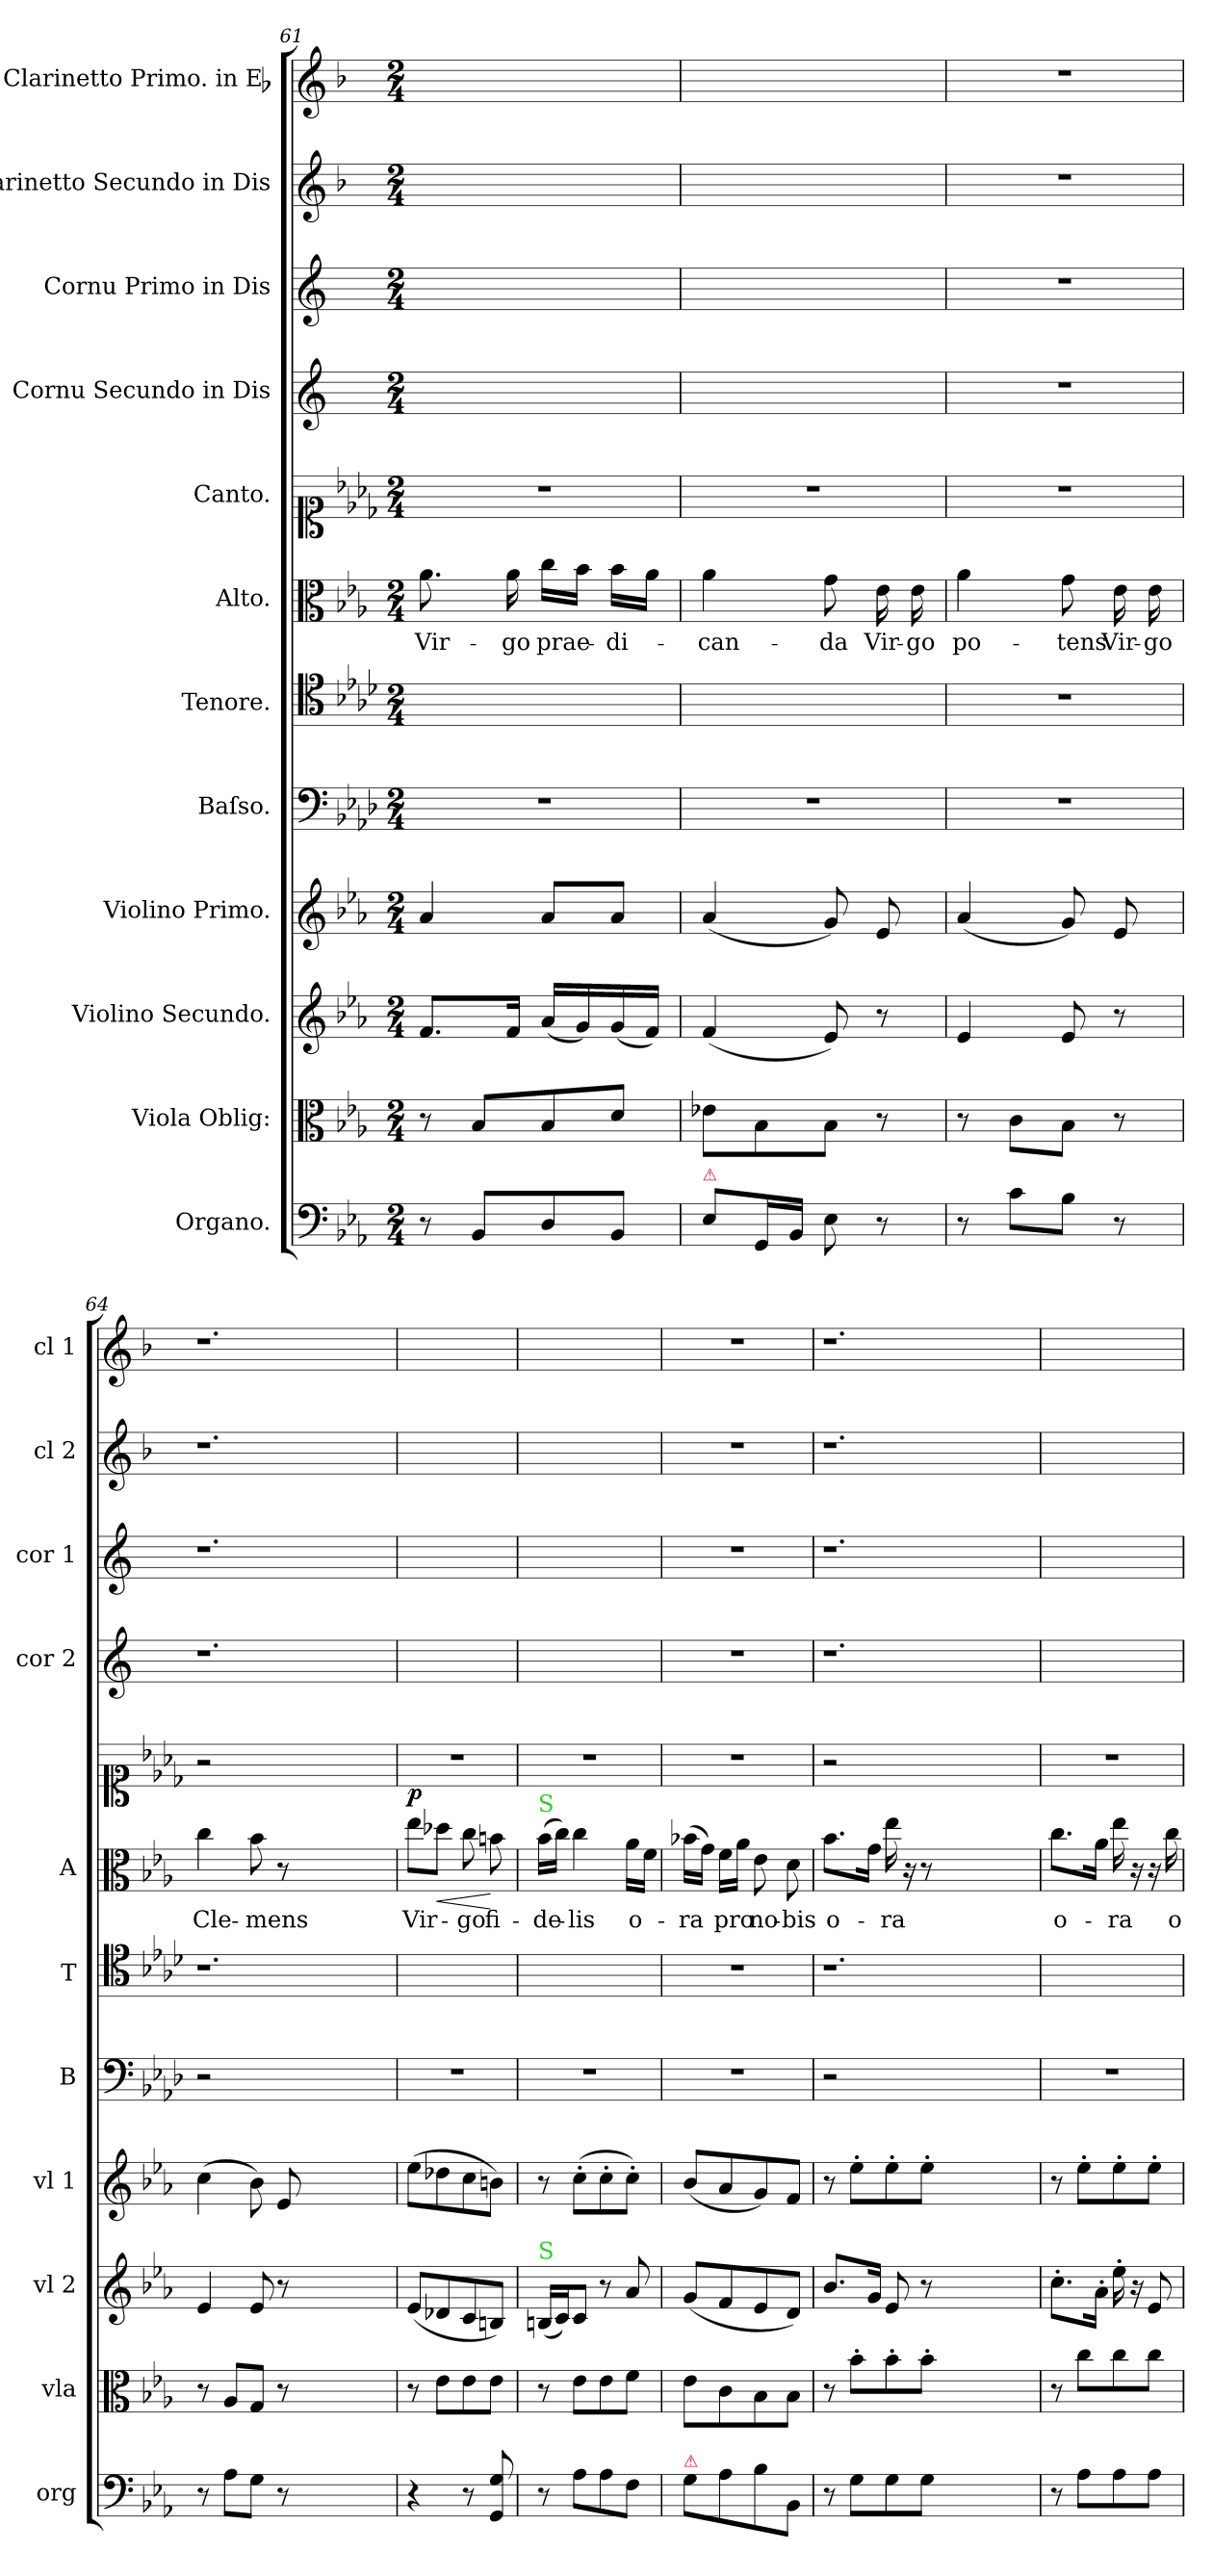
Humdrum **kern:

**kern	**kern	**kern	**kern	**kern	**kern	**kern	**text	**dynam	**kern	**kern	**kern	**kern	**kern
*part12	*part11	*part10	*part9	*part8	*part7	*part6	*part6	*part6	*part5	*part4	*part3	*part2	*part1
*staff12	*staff11	*staff10	*staff9	*staff8	*staff7	*staff6	*staff6	*staff6	*staff5	*staff4	*staff3	*staff2	*staff1
*I"Organo.	*I"Viola Oblig:	*I"Violino Secundo.	*I"Violino Primo.	*I"Baſso.	*I"Tenore.	*I"Alto.	*	*	*I"Canto.	*I"Cornu Secundo in Dis	*I"Cornu Primo in Dis	*I"Clarinetto Secundo in Dis	*I"Clarinetto Primo. in Eb
*I'org	*I'vla	*I'vl 2	*I'vl 1	*I'B	*I'T	*I'A	*	*	*	*I'cor 2	*I'cor 1	*I'cl 2	*I'cl 1
*clefF4	*clefC3	*clefG2	*clefG2	*clefF4	*clefC4	*clefC3	*	*	*clefC1	*clefG2	*clefG2	*clefG2	*clefG2
*	*	*	*	*	*	*	*	*	*	*ITrd5c9	*ITrd5c9	*ITrd1c2	*ITrd1c2
*k[b-e-a-]	*k[b-e-a-]	*k[b-e-a-]	*k[b-e-a-]	*k[b-e-a-d-]	*k[b-e-a-d-]	*k[b-e-a-]	*	*	*k[b-e-a-d-]	*	*	*k[b-e-a-]	*k[b-e-a-]
*M2/4	*M2/4	*M2/4	*M2/4	*M2/4	*M2/4	*M2/4	*	*	*M2/4	*M2/4	*M2/4	*M2/4	*M2/4
=61	=61	=61	=61	=61	=61	=61	=61	=61	=61	=61	=61	=61	=61
8r	8r	8.f/L	4a-/	2r	2ryy	8.a-\	Vir-	.	2r	2ryy	2ryy	2ryy	2ryy
8BB-/L	8B-/L	.	.	.	.	.	.	.	.	.	.	.	.
.	.	16f/Jk	.	.	.	16a-\	-go	.	.	.	.	.	.
8D/	8B-/	(16a-/LL	8a-/L	.	.	16cc\LL	prae-	.	.	.	.	.	.
.	.	16g/)	.	.	.	16b-\JJ	.	.	.	.	.	.	.
8BB-/J	8d/J	(16g/	8a-/J	.	.	16b-\LL	-di-	.	.	.	.	.	.
.	.	16f/JJ)	.	.	.	16a-\JJ	.	.	.	.	.	.	.
=62	=62	=62	=62	=62	=62	=62	=62	=62	=62	=62	=62	=62	=62
!LO:TX:a:color=crimson:t=⚠	!	!	!	!	!	!	!	!	!	!	!	!	!
8E-\L	8e-X\L	(4f/	(4a-/	2r	2ryy	4a-\	-can-	.	2r	2ryy	2ryy	2ryy	2ryy
16GG/L	8B-\	.	.	.	.	.	.	.	.	.	.	.	.
16BB-/JJ	.	.	.	.	.	.	.	.	.	.	.	.	.
8E-\	8B-\J	8e-/)	8g/)	.	.	8g\	-da	.	.	.	.	.	.
8r	8r	8r	8e-/	.	.	16e-\	Vir-	.	.	.	.	.	.
.	.	.	.	.	.	16e-\	-go	.	.	.	.	.	.
=63	=63	=63	=63	=63	=63	=63	=63	=63	=63	=63	=63	=63	=63
8r	8r	4e-/	(4a-/	2r	2r	4a-\	po-	.	2r	2r	2r	2r	2r
8c\L	8c\L	.	.	.	.	.	.	.	.	.	.	.	.
8B-\J	8B-\J	8e-/	8g/)	.	.	8g\	-tens	.	.	.	.	.	.
8r	8r	8r	8e-/	.	.	16e-\	Vir-	.	.	.	.	.	.
.	.	.	.	.	.	16e-\	-go	.	.	.	.	.	.
=64	=64	=64	=64	=64	=64	=64	=64	=64	=64	=64	=64	=64	=64
8r	8r	4e-/	(4cc\	2r	1.r	4cc\	Cle-	.	2r	1.r	1.r	1.r	1.r
8A-\L	8A-/L	.	.	.	.	.	.	.	.	.	.	.	.
8G\J	8G/J	8e-/	8b-\)	.	.	8b-\	-mens	.	.	.	.	.	.
8r	8r	8r	8e-/	.	.	8r	.	.	.	.	.	.	.
1ryy	1ryy	1ryy	1ryy	1ryy	.	1ryy	.	.	1ryy	.	.	.	.
=65	=65	=65	=65	=65	=65	=65	=65	=65	=65	=65	=65	=65	=65
!	!	!	!	!	!	!	!	!LO:DY:b	!	!	!	!	!
4r	8r	(8e-/L	(8ee-\L	2r	2ryy	8ee-\L	Vir-	p	2r	2ryy	2ryy	2ryy	2ryy
!	!	!	!	!	!	!	!	!LO:HP:b	!	!	!	!	!
.	8e-\L	8d-X/	8dd-X\	.	.	8dd-X\J	.	<	.	.	.	.	.
8r	8e-\	8c/	8cc\	.	.	8cc\	-go	.	.	.	.	.	.
8GG/ 8G/	8e-\J	8Bn/J)	8bn\J)	.	.	8bn\	fi-	[	.	.	.	.	.
=66	=66	=66	=66	=66	=66	=66	=66	=66	=66	=66	=66	=66	=66
!	!	!	!	!	!	!LO:TX:a:color=limegreen:t=S	!	!	!	!	!	!	!
!	!	!LO:TX:a:color=limegreen:t=S	!	!	!	!	!	!	!	!	!	!	!
!	!	!	!	!	!	!	!	!LO:DY:b	!	!	!	!	!
8r	8r	(16Bn/LL	8r	2r	2ryy	(16b-\LL	-de-	fort	2r	2ryy	2ryy	2ryy	2ryy
.	.	16c/J)	.	.	.	16cc\JJ)	.	.	.	.	.	.	.
8A-\L	8e-\L	8c/J	(8cc'\L	.	.	4cc\	-lis	.	.	.	.	.	.
8A-\	8e-\	8r	8cc'\	.	.	.	.	.	.	.	.	.	.
8F\J	8f\J	8a-/	8cc'\J)	.	.	16a-\LL	o-	.	.	.	.	.	.
.	.	.	.	.	.	16f\JJ	.	.	.	.	.	.	.
=67	=67	=67	=67	=67	=67	=67	=67	=67	=67	=67	=67	=67	=67
!LO:TX:a:color=crimson:t=⚠	!	!	!	!	!	!	!	!	!	!	!	!	!
8G\L	8e-\L	(8g/L	(8b-/L	2r	2r	(16b-X\LL	-ra	.	2r	2r	2r	2r	2r
.	.	.	.	.	.	16g\JJ)	.	.	.	.	.	.	.
8A-\	8c\	8f/	8a-/	.	.	16f\LL	pro	.	.	.	.	.	.
.	.	.	.	.	.	16a-\JJ	.	.	.	.	.	.	.
8B-\	8B-\	8e-/	8g/)	.	.	8e-\	no-	.	.	.	.	.	.
8BB-/J	8B-\J	8d/J)	8f/J	.	.	8d\	-bis	.	.	.	.	.	.
=68	=68	=68	=68	=68	=68	=68	=68	=68	=68	=68	=68	=68	=68
8r	8r	8.b-/L	8r	2r	1.r	8.b-\L	o-	.	2r	1.r	1.r	1.r	1.r
8G\L	8b-'\L	.	8ee-'\L	.	.	.	.	.	.	.	.	.	.
.	.	16g/Jk	.	.	.	16g\Jk	.	.	.	.	.	.	.
8G\	8b-'\	8e-/	8ee-'\	.	.	16ee-\	-ra	.	.	.	.	.	.
.	.	.	.	.	.	16r	.	.	.	.	.	.	.
8G\J	8b-'\J	8r	8ee-'\J	.	.	8r	.	.	.	.	.	.	.
1ryy	1ryy	1ryy	1ryy	1ryy	.	1ryy	.	.	1ryy	.	.	.	.
=69	=69	=69	=69	=69	=69	=69	=69	=69	=69	=69	=69	=69	=69
8r	8r	8.cc'\L	8r	2r	2ryy	8.cc\L	o-	.	2r	2ryy	2ryy	2ryy	2ryy
8A-\L	8cc\L	.	8ee-'\L	.	.	.	.	.	.	.	.	.	.
.	.	16a-'\Jk	.	.	.	16a-\Jk	.	.	.	.	.	.	.
8A-\	8cc\	16ee-'\	8ee-'\	.	.	16ee-\	-ra	.	.	.	.	.	.
.	.	16r	.	.	.	16r	.	.	.	.	.	.	.
8A-\J	8cc\J	8e-/	8ee-'\J	.	.	16r	.	.	.	.	.	.	.
.	.	.	.	.	.	16cc\	o-	.	.	.	.	.	.
=	=	=	=	=	=	=	=	=	=	=	=	=	=
*-	*-	*-	*-	*-	*-	*-	*-	*-	*-	*-	*-	*-	*-
